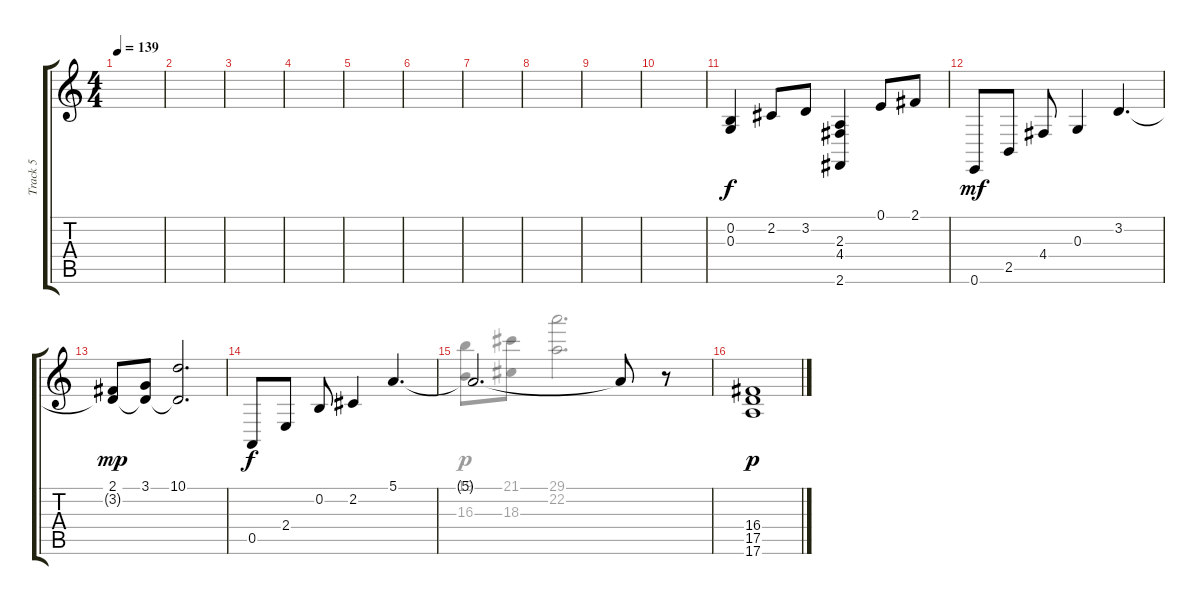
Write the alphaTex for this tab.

\track ("Track 5" "Track 5") {instrument electricgrandpiano}
\staff {score tabs}
\tuning (E4 B3 G3 D3 A2 E2) {hide}
\voice
\ts (4 4)
\tempo 139
\clef g2
\ks c
|
|
|
|
|
|
|
|
|
|
(0.2 0.3).4 2.2.8 3.2.8 (2.3 4.4 2.6).4 0.1.8 2.1.8 |
0.6.8{dy mf} 2.5.8 4.4.8 0.3.4 3.2.4{d} |
(2.1 3.2{t}).8{dy mp} (3.1 3.2{t}).8 (10.1 3.2{t}).2{d} |
0.5.8{dy f} 2.4.8 0.2.8 2.2.4 5.1.4{d} |
5.1{t}.2{d} 5.1{t}.8 r.8 |
(16.4 17.5 17.6).1{dy p balance 3 instrument pad2warm}
\voice
\clef g2
\ottava regular
\simile none
\ks c
|
|
|
|
|
|
|
|
|
|
|
|
|
|
(19.1 16.3).8 (21.1 18.3).8 (29.1 22.2).2{d} |
